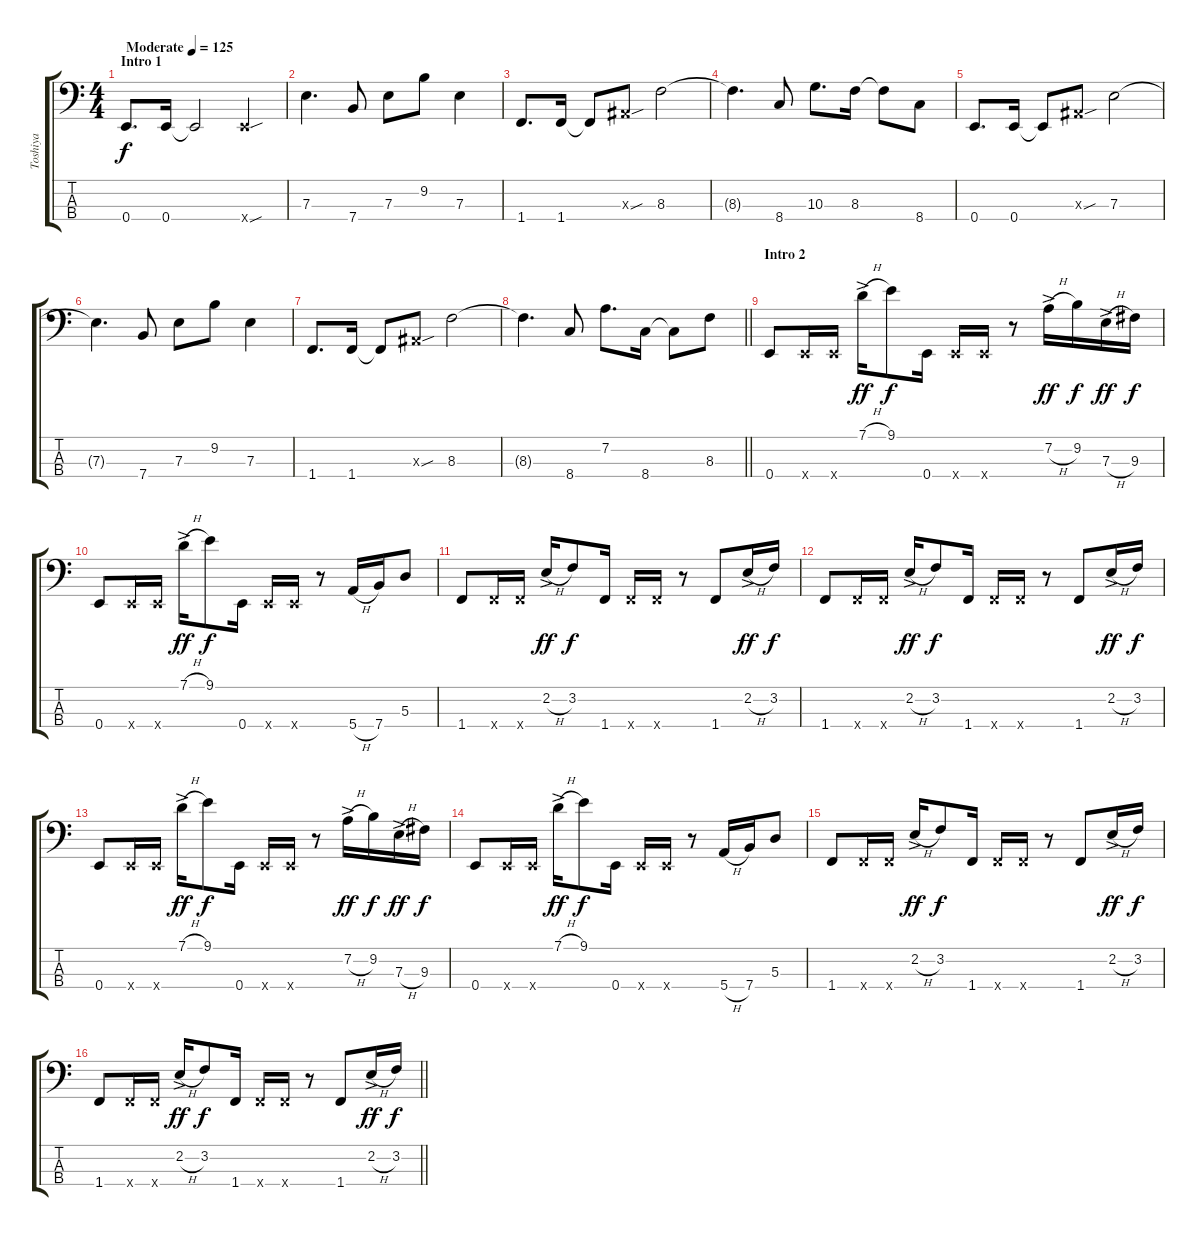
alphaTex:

\track ("Toshiya" "Toshiya") {instrument electricbasspick}
\staff {score tabs}
\tuning (G2 D2 A1 E1) {hide}
\ts (4 4)
\section ("" "Intro 1")
\tempo (125 "Moderate")
\clef f4
\ks c
0.4.8{d dy f instrument electricbasspick} 0.4.16 0.4{t}.2 0.4{sou x}.4 |
7.3.4{d} 7.4.8 7.3.8 9.2.8 7.3.4 |
1.4.8{d} 1.4.16 1.4{t}.8 1.3{sou x}.8 8.3.2 |
8.3{t}.4{d} 8.4.8 10.3.8{d} 8.3.16 8.3{t}.8 8.4.8 |
0.4.8{d} 0.4.16 0.4{t}.8 1.3{sou x}.8 7.3.2 |
7.3{t}.4{d} 7.4.8 7.3.8 9.2.8 7.3.4 |
1.4.8{d} 1.4.16 1.4{t}.8 1.3{sou x}.8 8.3.2 |
\barLineRight lightlight
8.3{t}.4{d} 8.4.8 7.2.8{d} 8.4.16 8.4{t}.8 8.3.8 |
\section ("" "Intro 2")
0.4.8 0.4{x}.16 0.4{x}.16 7.1{h ac}.16{dy ff} 9.1.8{dy f} 0.4.16 0.4{x}.16 0.4{x}.16 r.8 7.2{h ac}.16{dy ff} 9.2.16{dy f} 7.3{h ac}.16{dy ff} 9.3.16{dy f} |
0.4.8 0.4{x}.16 0.4{x}.16 7.1{h ac}.16{dy ff} 9.1.8{dy f} 0.4.16 0.4{x}.16 0.4{x}.16 r.8 5.4{h}.16 7.4.16 5.3.8 |
1.4.8 1.4{x}.16 1.4{x}.16 2.2{h ac}.16{dy ff} 3.2.8{dy f} 1.4.16 1.4{x}.16 1.4{x}.16 r.8 1.4.8 2.2{h ac}.16{dy ff} 3.2.16{dy f} |
1.4.8 1.4{x}.16 1.4{x}.16 2.2{h ac}.16{dy ff} 3.2.8{dy f} 1.4.16 1.4{x}.16 1.4{x}.16 r.8 1.4.8 2.2{h ac}.16{dy ff} 3.2.16{dy f} |
0.4.8 0.4{x}.16 0.4{x}.16 7.1{h ac}.16{dy ff} 9.1.8{dy f} 0.4.16 0.4{x}.16 0.4{x}.16 r.8 7.2{h ac}.16{dy ff} 9.2.16{dy f} 7.3{h ac}.16{dy ff} 9.3.16{dy f} |
0.4.8 0.4{x}.16 0.4{x}.16 7.1{h ac}.16{dy ff} 9.1.8{dy f} 0.4.16 0.4{x}.16 0.4{x}.16 r.8 5.4{h}.16 7.4.16 5.3.8 |
1.4.8 1.4{x}.16 1.4{x}.16 2.2{h ac}.16{dy ff} 3.2.8{dy f} 1.4.16 1.4{x}.16 1.4{x}.16 r.8 1.4.8 2.2{h ac}.16{dy ff} 3.2.16{dy f} |
\barLineRight lightlight
1.4.8 1.4{x}.16 1.4{x}.16 2.2{h ac}.16{dy ff} 3.2.8{dy f} 1.4.16 1.4{x}.16 1.4{x}.16 r.8 1.4.8 2.2{h ac}.16{dy ff} 3.2.16{dy f}
